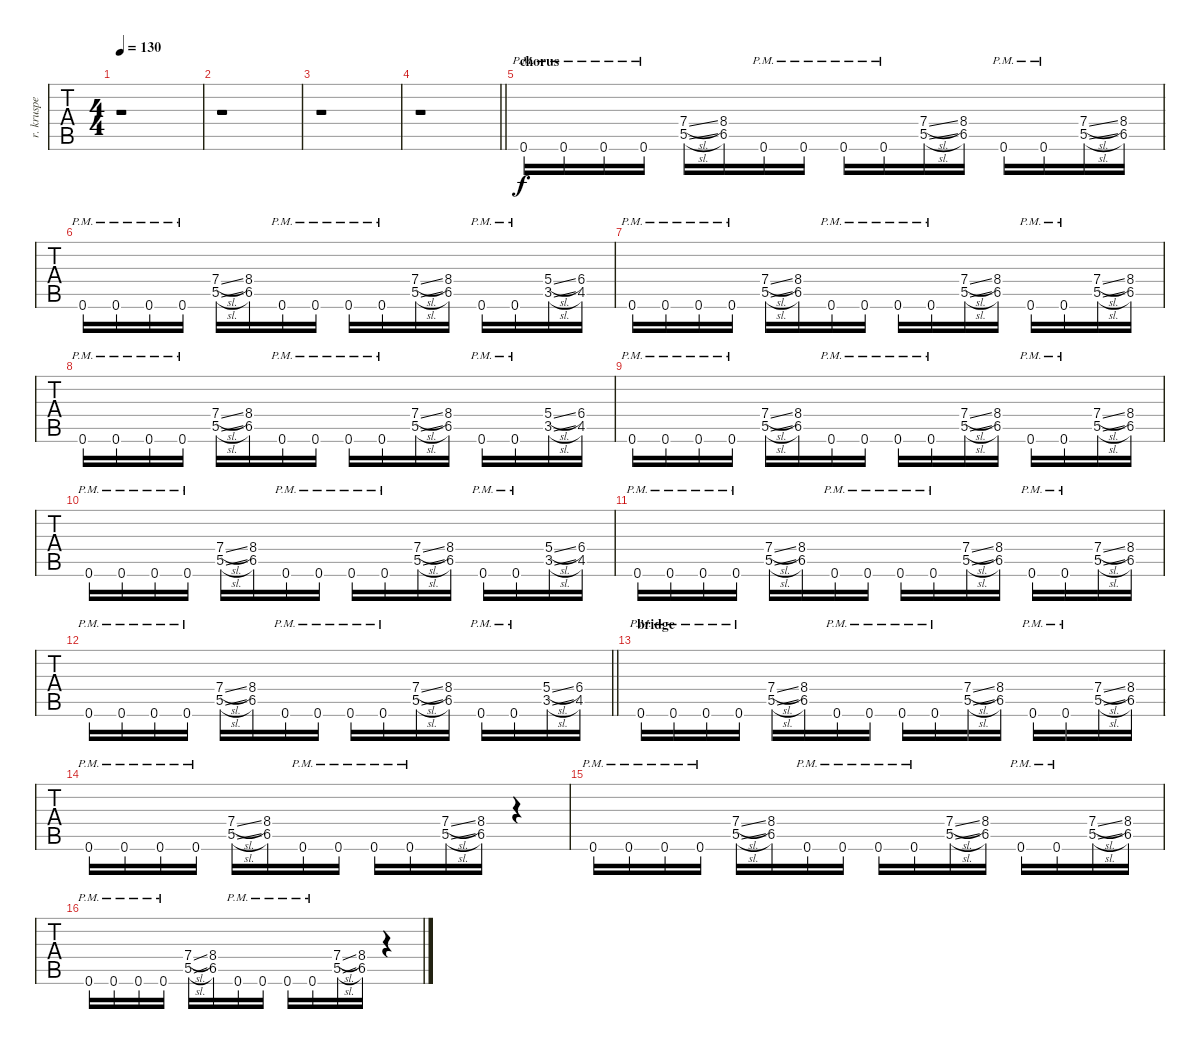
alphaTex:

\track ("r. kruspe - lead guitar" "r. kruspe ") {instrument distortionguitar}
\staff {tabs}
\tuning (E4 B3 G3 D3 A2 D2) {hide}
\ts (4 4)
\tempo 130
\clef g2
\ks c
r.1{dy f} |
r.1 |
r.1 |
\barLineRight lightlight
r.1 |
\section ("" "chorus")
0.6{pm}.16 0.6{pm}.16 0.6{pm}.16 0.6{pm}.16 (7.4{sl} 5.5{sl}).16 (8.4 6.5).16 0.6{pm}.16 0.6{pm}.16 0.6{pm}.16 0.6{pm}.16 (7.4{sl} 5.5{sl}).16 (8.4 6.5).16 0.6{pm}.16 0.6{pm}.16 (7.4{sl} 5.5{sl}).16 (8.4 6.5).16 |
0.6{pm}.16 0.6{pm}.16 0.6{pm}.16 0.6{pm}.16 (7.4{sl} 5.5{sl}).16 (8.4 6.5).16 0.6{pm}.16 0.6{pm}.16 0.6{pm}.16 0.6{pm}.16 (7.4{sl} 5.5{sl}).16 (8.4 6.5).16 0.6{pm}.16 0.6{pm}.16 (5.4{sl} 3.5{sl}).16 (6.4 4.5).16 |
0.6{pm}.16 0.6{pm}.16 0.6{pm}.16 0.6{pm}.16 (7.4{sl} 5.5{sl}).16 (8.4 6.5).16 0.6{pm}.16 0.6{pm}.16 0.6{pm}.16 0.6{pm}.16 (7.4{sl} 5.5{sl}).16 (8.4 6.5).16 0.6{pm}.16 0.6{pm}.16 (7.4{sl} 5.5{sl}).16 (8.4 6.5).16 |
0.6{pm}.16 0.6{pm}.16 0.6{pm}.16 0.6{pm}.16 (7.4{sl} 5.5{sl}).16 (8.4 6.5).16 0.6{pm}.16 0.6{pm}.16 0.6{pm}.16 0.6{pm}.16 (7.4{sl} 5.5{sl}).16 (8.4 6.5).16 0.6{pm}.16 0.6{pm}.16 (5.4{sl} 3.5{sl}).16 (6.4 4.5).16 |
0.6{pm}.16 0.6{pm}.16 0.6{pm}.16 0.6{pm}.16 (7.4{sl} 5.5{sl}).16 (8.4 6.5).16 0.6{pm}.16 0.6{pm}.16 0.6{pm}.16 0.6{pm}.16 (7.4{sl} 5.5{sl}).16 (8.4 6.5).16 0.6{pm}.16 0.6{pm}.16 (7.4{sl} 5.5{sl}).16 (8.4 6.5).16 |
0.6{pm}.16 0.6{pm}.16 0.6{pm}.16 0.6{pm}.16 (7.4{sl} 5.5{sl}).16 (8.4 6.5).16 0.6{pm}.16 0.6{pm}.16 0.6{pm}.16 0.6{pm}.16 (7.4{sl} 5.5{sl}).16 (8.4 6.5).16 0.6{pm}.16 0.6{pm}.16 (5.4{sl} 3.5{sl}).16 (6.4 4.5).16 |
0.6{pm}.16 0.6{pm}.16 0.6{pm}.16 0.6{pm}.16 (7.4{sl} 5.5{sl}).16 (8.4 6.5).16 0.6{pm}.16 0.6{pm}.16 0.6{pm}.16 0.6{pm}.16 (7.4{sl} 5.5{sl}).16 (8.4 6.5).16 0.6{pm}.16 0.6{pm}.16 (7.4{sl} 5.5{sl}).16 (8.4 6.5).16 |
\barLineRight lightlight
0.6{pm}.16 0.6{pm}.16 0.6{pm}.16 0.6{pm}.16 (7.4{sl} 5.5{sl}).16 (8.4 6.5).16 0.6{pm}.16 0.6{pm}.16 0.6{pm}.16 0.6{pm}.16 (7.4{sl} 5.5{sl}).16 (8.4 6.5).16 0.6{pm}.16 0.6{pm}.16 (5.4{sl} 3.5{sl}).16 (6.4 4.5).16 |
\section ("" "bridge")
0.6{pm}.16 0.6{pm}.16 0.6{pm}.16 0.6{pm}.16 (7.4{sl} 5.5{sl}).16 (8.4 6.5).16 0.6{pm}.16 0.6{pm}.16 0.6{pm}.16 0.6{pm}.16 (7.4{sl} 5.5{sl}).16 (8.4 6.5).16 0.6{pm}.16 0.6{pm}.16 (7.4{sl} 5.5{sl}).16 (8.4 6.5).16 |
0.6{pm}.16 0.6{pm}.16 0.6{pm}.16 0.6{pm}.16 (7.4{sl} 5.5{sl}).16 (8.4 6.5).16 0.6{pm}.16 0.6{pm}.16 0.6{pm}.16 0.6{pm}.16 (7.4{sl} 5.5{sl}).16 (8.4 6.5).16 r.4 |
0.6{pm}.16 0.6{pm}.16 0.6{pm}.16 0.6{pm}.16 (7.4{sl} 5.5{sl}).16 (8.4 6.5).16 0.6{pm}.16 0.6{pm}.16 0.6{pm}.16 0.6{pm}.16 (7.4{sl} 5.5{sl}).16 (8.4 6.5).16 0.6{pm}.16 0.6{pm}.16 (7.4{sl} 5.5{sl}).16 (8.4 6.5).16 |
0.6{pm}.16 0.6{pm}.16 0.6{pm}.16 0.6{pm}.16 (7.4{sl} 5.5{sl}).16 (8.4 6.5).16 0.6{pm}.16 0.6{pm}.16 0.6{pm}.16 0.6{pm}.16 (7.4{sl} 5.5{sl}).16 (8.4 6.5).16 r.4
